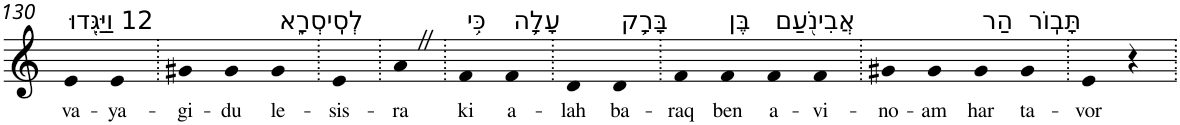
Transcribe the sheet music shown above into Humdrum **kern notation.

**kern	**text
*part1	*part1
*staff1	*staff1
*I"Piano	*
*I'Pno	*
!!LO:PB:g=z
*clefG2	*
*k[]	*
=130	=130
!LO:TX:a:t=12 וַיַּגִּ֖דוּ	!
!	!LO:LY:b
4e	va-
!	!LO:LY:b
4e	-ya-
=131.	=131.
!	!LO:LY:b
4g#X	-gi-
!	!LO:LY:b
4g#	-du
!LO:TX:a:t=לְסִֽיסְרָ֑א	!
!	!LO:LY:b
4g#	le-
=132.	=132.
!	!LO:LY:b
4e	-sis-
=133.	=133.
!	!LO:LY:b
4aZ	-ra
=134.	=134.
!LO:TX:a:t=כִּ֥י	!
!	!LO:LY:b
4f	ki
!LO:TX:a:t=עָלָ֛ה	!
!	!LO:LY:b
4f	a-
=135.	=135.
!	!LO:LY:b
4d	-lah
!LO:TX:a:t=בָּרָ֥ק	!
!	!LO:LY:b
4d	ba-
=136.	=136.
!	!LO:LY:b
4f	-raq
!LO:TX:a:t=בֶּן	!
!	!LO:LY:b
4f	ben
!LO:TX:a:t=אֲבִינֹ֖עַם	!
!	!LO:LY:b
4f	a-
!	!LO:LY:b
4f	-vi-
=137.	=137.
!	!LO:LY:b
4g#X	-no-
!	!LO:LY:b
4g#	-am
!LO:TX:a:t=הַר	!
!	!LO:LY:b
4g#	har
!LO:TX:a:t=תָּבֽוֹר	!
!	!LO:LY:b
4g#	ta-
=138.	=138.
!	!LO:LY:b
4e	-vor
4r	.
=.	=.
*-	*-
